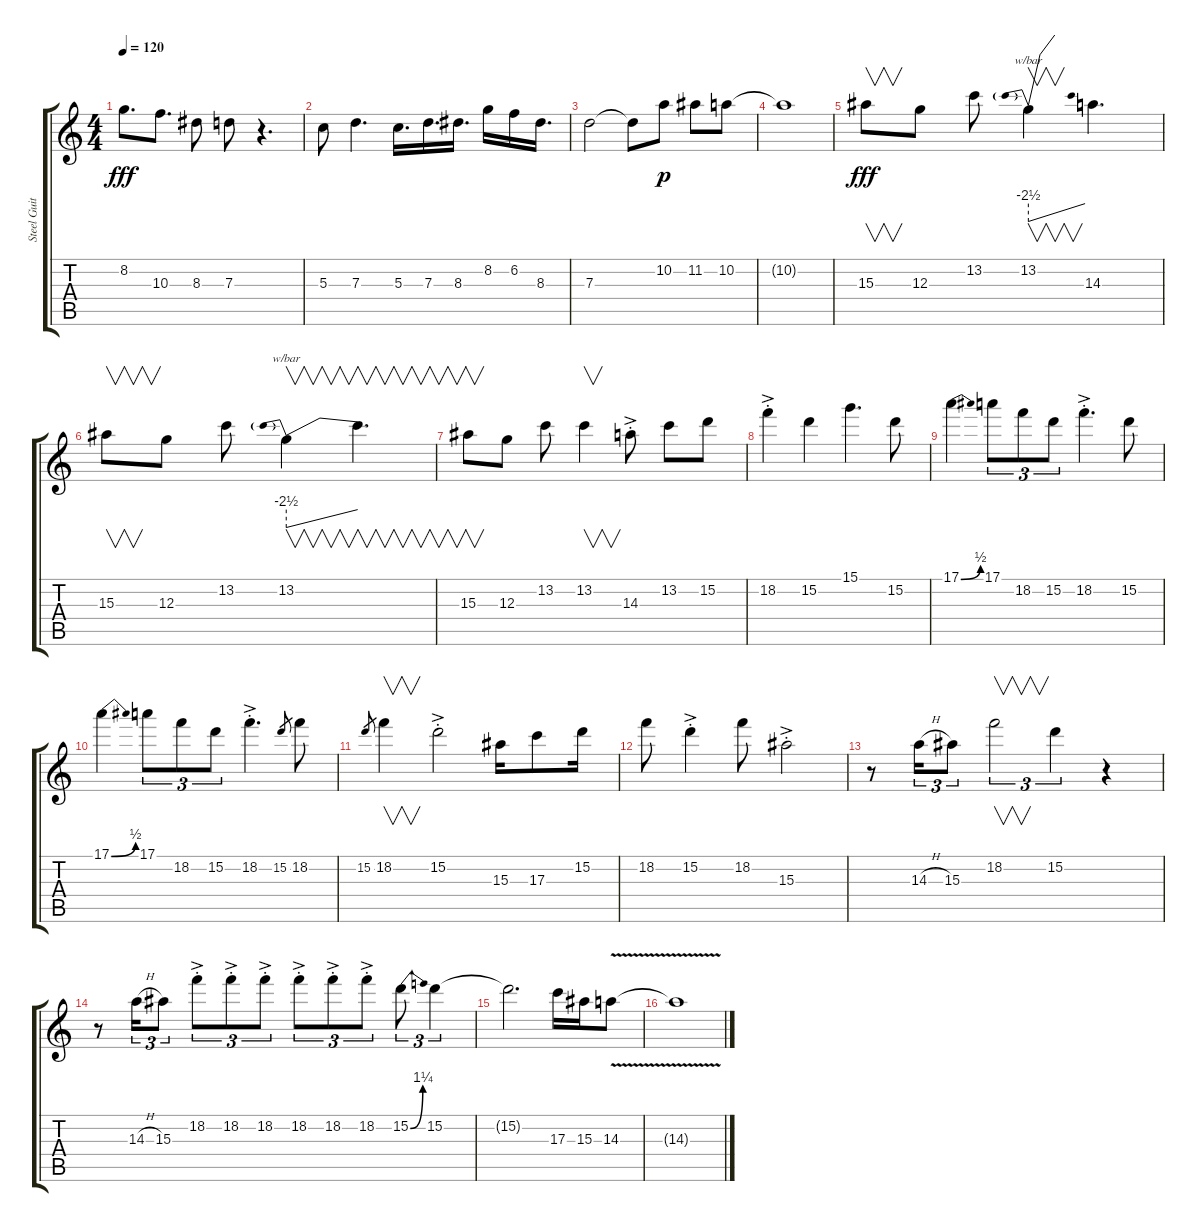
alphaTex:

\track ("Steel Guitar" "Steel Guit") {instrument acousticguitarsteel}
\staff {score tabs}
\tuning (E4 B3 G3 D3 A2 E2) {hide}
\ts (4 4)
\tempo 120
\clef g2
\ks c
8.2.8{d dy fff} 10.3.8{d} 8.3.8 7.3.8 r.4{d} |
5.3.8 7.3.4{d} 5.3.16{d} 7.3.16{d} 8.3.16{d} 8.2.16 6.2.16 8.3.16{d} |
7.3.2 7.3{t}.8 10.2.8{dy p} 11.2.8 10.2.8 |
10.2{t}.1 |
15.3.8{v dy fff} 12.3.8 13.2.8 13.2.4{v tbe (predivedive default 0 -10 60 0)} 14.3.4{d} |
15.3.8{v} 12.3.8 13.2.8 13.2.4{v tbe (predivedive default 0 -10 60 0)} 13.2{t}.4{v d} |
15.3.8{v} 12.3.8 13.2.8 13.2.4{v} 14.3{ac st}.8 13.2.8 15.2.8 |
18.2{ac st}.4 15.2.4 15.1.4{d} 15.2.8 |
17.1{be (bend 0 0 60 2)}.4 17.1.8{tu (3 2)} 18.2.8{tu (3 2)} 15.2.8{tu (3 2)} 18.2{ac st}.4{d} 15.2.8 |
17.1{be (bend 0 0 60 2)}.4 17.1.8{tu (3 2)} 18.2.8{tu (3 2)} 15.2.8{tu (3 2)} 18.2{ac st}.4{d} 15.2.8{gr} 18.2.8 |
15.2.8{gr} 18.2.4{v} 15.2{ac st}.2 15.3.16 17.3.8 15.2.16 |
18.2.8 15.2{ac st}.4 18.2.8 15.3{ac st}.2 |
r.8 14.3{h}.16{tu (3 2)} 15.3.8{tu (3 2)} 18.2.2{v tu (3 2)} 15.2.4{tu (3 2)} r.4 |
r.8 14.3{h}.16{tu (3 2)} 15.3.8{tu (3 2)} 18.2{ac st}.8{tu (3 2)} 18.2{ac st}.8{tu (3 2)} 18.2{ac st}.8{tu (3 2)} 18.2{ac st}.8{tu (3 2)} 18.2{ac st}.8{tu (3 2)} 18.2{ac st}.8{tu (3 2)} 15.2{be (bend 0 0 60 5)}.8{tu (3 2)} 15.2.4{tu (3 2)} |
15.2{t}.2{d} 17.3.16 15.3.16 14.3{v}.8 |
14.3{v t}.1
